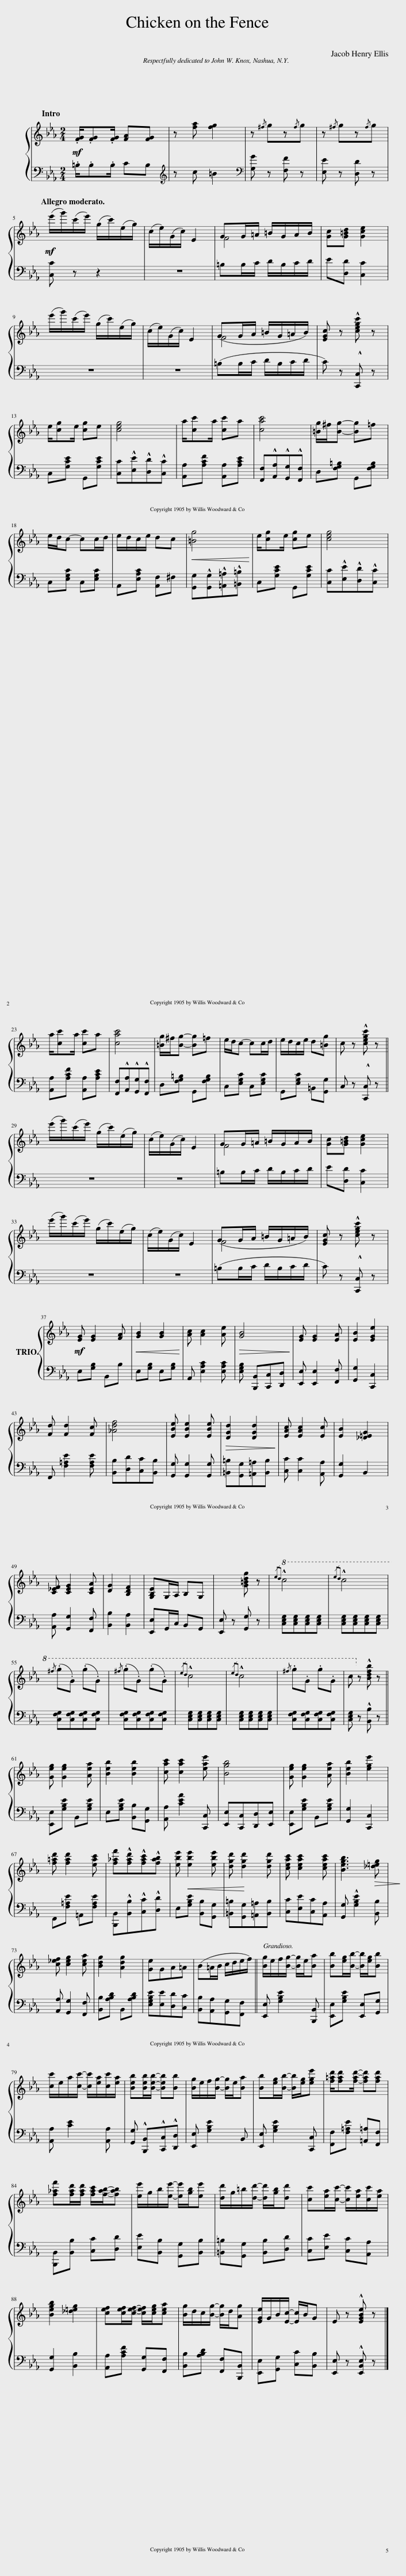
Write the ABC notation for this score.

X:1
%%score { ( 1 3 ) | 2 }
L:1/8
Q:1/4=95
M:2/4
I:linebreak $
K:Eb
V:1 treble
V:3 treble
V:2 bass
V:1
!mf! .[FG]/.[FG].[FG]/ [FA][FG] | z [fa] [fg]2 | z{/^f} g z{/f}g | z{/^f} g z{/f}g |$!mf! (e'/g'/)(c'/e'/) (g/c'/)(e/g/) | %5
 (c/e/)(G/c/) E2 | GG/=A/ =B/G/A/B/ | [Gc][G=Bd] [Gce]2 |$ (e'/g'/)(c'/e'/) (g/c'/)(e/g/) | (c/e/)(G/c/) E2 | %10
 (GG/A/ =B/G/=A/B/) | [EGc] z !^![cegc'] z |$ e/[cg]e/ [cg]e | [ceg]4 | a/[cc']a/ [cc']a | %15
 [cac']4 | [=Bg]/^f/[Bg]- [Bg]=f |$ e/d/c- cc/d/ | e/d/c/e/ dc |!<(! [=Bg]4!<)! | %20
 e/[cg]e/ [cg]e | [ceg]4 |$ a/[cc']a/ [cc']a | [cac']4 | [=Bg]/^f/[Bg]- [Bg]=f | %25
 e/d/c- cc/d/ | e/d/c/e/ d[=Bg] | c z !^![cegc'] z ||$ (e'/g'/)(c'/e'/) (g/c'/)(e/g/) | (c/e/)(G/c/) E2 | %30
 GG/=A/ =B/G/A/B/ | [Gc][G=Bd] [Gce]2 |$ (e'/g'/)(c'/e'/) (g/c'/)(e/g/) | (c/e/)(G/c/) E2 | (GG/A/ =B/G/=A/B/) | %35
 [EGc] z !^![cegc'] z |$!mf! [EG] [EG]2 [FA] |!<(! [GB]2 [GB]2!<)! | [Ac] [Ac]2 [Ae] |!>(! [GB]4!>)! | %40
 [EG] [EG]2 [EA] | [EB]2 [EGe]2 |$ [Fd] [Fd]2 [Fc] | [_Adf]4 | [EBe] [EBe]2 [EBe] | %45
!>(! [DGd]2 [DGd]2!>)! | [EAc] [EAc]2 [Ec] | [EB]2 [_D=EG]2 |$ [C_EF] [CEG]2 [CEA] | [DG]2 [B,DF]2 | %50
 [G,B,E]G,/A,/ B,G, | x2 [G=Bdg] z |!8va(!{/e'd'} !^!c'4 |{/e'd'} !^!c'4 |${/^f'} (.g'.g) (.g'.g) | %55
{/^f'} (.g'.g) (.g'.g) |{/e'd'} !^!c'4 |{/e'd'} !^!c'4 |{/^f'} .g'.g .g'.g | c'!8va)! z !^![Bdfb] z ||$ %60
 [Geg] [Geg]2 [Aea] | [Beb]2 [Beb]2 | [cac'] [cac']2 [eae'] | [Bgb]4 | [Geg] [Geg]2 [Aea] | %65
 [Beb]2 [ege']2 |$ [f=ad'] [fad']2 [eac'] | [f_af']!^![fad']!^![fac']!^![fab] | [ebe']!<(! [ebe']2 [ebe'] | [dgd'] [dgd']2!<)! [dgd'] | %70
 [ceac'] [ceac']2 [ceac'] | [Begb]3!>(! [_d=eg]!>)! |$ [c_ef] [ceg]2 [cea] | [Bdg]2 [Adg]2 | [Ge]GA=A | %75
[Q:1/4=100] (B=A/B/ c/d/e/f/) || [Bg]/e/f/[Bg]/- [Bg]/e/[Ba] | [Bb][eg]/[Bb]/- [Bb]/[eg]/[Bb] |$ [cc']/e/a/[cc']/- [cc']/[ea]/[cc']/[ea]/ | [Beb][Beb]/[Beb]/- [Beb][Bb] | %80
 [Bg]/e/f/[Bg]/- [Bg]/e/[Ba] | [Bb][eg]/[Bb]/- [Bb]/[eg]/[ege'] | [f=ad']/[fad'][fad']/- [fad'][fad'] |$ [f_af'][fad']/[fad']/ [fac']/[fab]/-[fab] | [ee']/g/b/[ee']/- [ee']/[gb]/[ee'] | %85
 [dd']/g/=b/[dd']/- [dd']/[gb]/[dd'] | [cc'][ea]/[cc']/- [cc']/[ea]/[cc']/[ea]/ |$ [Begb]2 [_d=eg]2 | [cef][cef]/[cef]/- [cef]/[ceg]/[cea] | [Bg]/d/c/[Bg]/- [Bg]/d/[Ag] | %90
 [EGe]/G/B/[Ec]/- [Ec]/B/G | E z !^![EGBe] z |] %92
V:2
 .=B,/.B,.B,/ CB, |[K:treble] z c =B2 |[K:bass] [G,G] z [F,F] z | [E,E] z [D,D] z |$ [C,C] z z2 | %5
 z4 | =B,B,/C/ D/B,/C/D/ | E[D,D] [C,C]2 |$ z4 | z4 | %10
 (=B,B,/C/ D/B,/C/D/ | C) z !^![C,,C,] z |$ C,[G,CE] G,,[G,CE] | [C,C]!^![E,E]!^![D,D]!^![C,C] | [A,,A,][A,CF] [A,,A,][A,CE] | %15
 [F,,F,]!^![A,,A,]!^![G,,G,]!^![F,,F,] | D,[F,G,=B,] G,,[F,G,B,] |$ C,[E,G,C] C,[E,G,C] | A,,[E,A,C] [A,,F,]^F, | [G,,G,]!^![G,,G,]!^![=A,,=A,]!^![=B,,=B,] | %20
 C,[G,CE] G,,[G,CE] | [C,C]!^![E,E]!^![D,D]!^![C,C] |$ [A,,A,][A,CF] [A,,A,][A,CE] | [F,,F,]!^![A,,A,]!^![G,,G,]!^![F,,F,] | D,[F,G,=B,] G,,[F,G,B,] | %25
 C,[E,G,C] C,[E,G,C] | G,,[E,G,C] =B,,[G,,G,] | C, z !^![C,,C,] z ||$ z4 | z4 | %30
 =B,B,/C/ D/B,/C/D/ | E[D,D] [C,C]2 |$ z4 | z4 | (=B,B,/C/ D/B,/C/D/ | %35
 C) z !^![C,,C,] z |$ E,[G,B,] B,,B, | E,[G,B,] E,[G,B,] | A,, [E,A,C]2 [E,A,C] | [E,G,B,] [B,,,B,,][C,,C,][D,,D,] | %40
 [E,,E,] [E,,E,]2 [F,,F,] | [G,,G,]2 [C,,C,]2 |$ F,, [F,=A,E]2 [F,A,E] | [B,,B,][D,D][C,C][B,,B,] | [G,,G,] [G,,G,]2 [G,,G,] | %45
 [=B,,=B,][G,,G,][=A,,=A,][B,,B,] | [C,C] [C,C]2 [A,,A,] | [G,,G,]2 B,,2 |$ [A,,A,] [G,,G,]2 [F,,F,] | [B,,B,]2 [B,,A,]2 | %50
 [E,,E,]G,,/C,/ B,,G,, | [E,,E,] z [G,,G,] z | [C,E,G,][C,E,G,][C,E,G,][C,E,G,] | [C,E,G,][C,E,G,][C,E,G,][C,E,G,] |$ [C,F,G,][C,F,G,][C,F,G,][C,F,G,] | %55
 [C,F,G,][C,F,G,][C,F,G,][C,F,G,] | [C,E,G,][C,E,G,][C,E,G,][C,E,G,] | [C,E,G,][C,E,G,][C,E,G,][C,E,G,] | [C,F,G,][C,F,G,][C,F,G,][C,F,G,] | [C,E,G,] z !^![B,,B,] z ||$ %60
 [E,,E,][G,B,E] B,,[G,B,E] | E,[G,B,E] [B,,B,][G,,G,] | [A,,A,] [CEA]2 [C,,C,] | [E,,E,][C,,C,][D,,D,][E,,E,] | [E,,E,][G,B,E] B,,[G,B,E] | %65
 [G,,G,]2 [C,,C,]2 |$ F,,[F,=A,E] =A,,[F,A,E] | [B,,,B,,]!^![B,,B,]!^![C,C]!^![D,D] | E,[G,B,E] [B,,B,][G,,G,] | [=B,,=B,][G,,G,][=A,,=A,][B,,B,] | %70
 [C,C][E,E][C,C][A,,A,] | [G,,G,] !^![G,B,E]2 [B,,B,] |$ [A,,A,] [G,,G,]2 [F,,F,] | [B,,B,][A,B,D] B,,[A,B,D] | [E,G,B,E][E,E][D,D][C,C] | %75
 [B,,B,][A,,A,][G,,G,][F,,F,] || [E,,E,] [G,B,E]2 [B,,,B,,] | [E,,E,][G,B,E] [E,,E,][G,,G,] |$ [A,,A,] [CE]2 [A,,A,] | [G,,G,] !^![B,,,B,,]!^![C,,C,]!^![D,,D,] | %80
 [E,,E,] [G,B,E]2 B,, | [E,,E,] [G,B,E]2 [C,,C,] | [F,,F,][F,=A,E] [=A,,=A,][F,,F,] |$ [B,,,B,,][B,,B,] [C,C][D,D] | [E,E][B,,B,] [G,,G,][B,,B,] | %85
 [=B,,=B,][G,,G,] [B,,B,][D,D] | [C,C][E,E] [C,C][A,,A,] |$ [G,,G,]2 [B,,B,]2 | [A,,A,][A,CF] [G,,G,][F,,F,] | [B,,B,][A,B,D] [F,,F,][B,,,B,,] | %90
 [E,,E,][G,,G,] [C,C][B,,B,] | [E,,E,] z !^![E,,B,,E,] z |] %92
V:3
 x4 | x4 | x4 | x4 |$ x4 | %5
 x4 | F4 | x4 |$ x4 | x4 | %10
 F4 | x4 |$ x4 | x4 | x4 | %15
 x4 | x4 |$ x4 | x4 | x4 | %20
 x4 | x4 |$ x4 | x4 | x4 | %25
 x4 | x4 | x4 ||$ x4 | x4 | %30
 F4 | x4 |$ x4 | x4 | F4 | %35
 x4 |$ x4 | x4 | x4 | x4 | %40
 x4 | x4 |$ x4 | x4 | x4 | %45
 x4 | x4 | x4 |$ x4 | x4 | %50
 x4 | x4 |!8va(! x4 | x4 |$ x4 | %55
 x4 | x4 | x4 | x4 | x!8va)! x3 ||$ %60
 x4 | x4 | x4 | x4 | x4 | %65
 x4 |$ x4 | x4 | x4 | x4 | %70
 x4 | x4 |$ x4 | x4 | x4 | %75
 x4 || x4 | x4 |$ x4 | x4 | %80
 x4 | x4 | x4 |$ x4 | x4 | %85
 x4 | x4 |$ x4 | x4 | x4 | %90
 x4 | x4 |] %92
